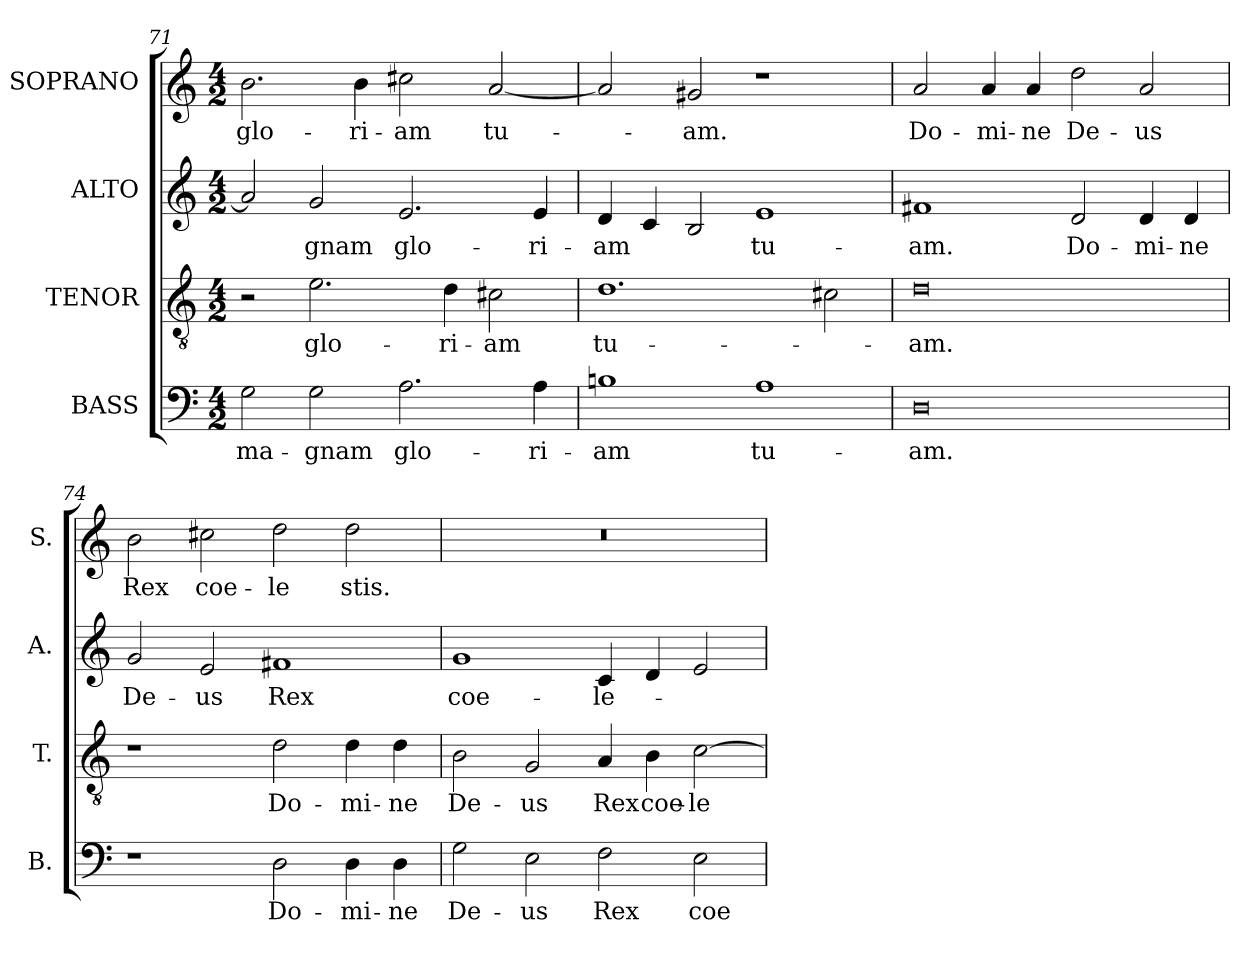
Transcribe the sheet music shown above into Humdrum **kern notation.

**kern	**text	**kern	**text	**kern	**text	**kern	**text
*part4	*part4	*part3	*part3	*part2	*part2	*part1	*part1
*staff4	*staff4	*staff3	*staff3	*staff2	*staff2	*staff1	*staff1
*I"BASS	*	*I"TENOR	*	*I"ALTO	*	*I"SOPRANO	*
*I'B.	*	*I'T.	*	*I'A.	*	*I'S.	*
*clefF4	*	*clefGv2	*	*clefG2	*	*clefG2	*
*	*	*ITrd7c12	*	*	*	*	*
*k[]	*	*k[]	*	*k[]	*	*k[]	*
*C:	*	*C:	*	*C:	*	*C:	*
*M4/2	*	*M4/2	*	*M4/2	*	*M4/2	*
=71	=71	=71	=71	=71	=71	=71	=71
!	!LO:LY:b:color=#000000	!	!	!	!	!	!
!	!	!	!	!	!	!	!LO:LY:b:color=#000000
2Gi\	ma-	2r	.	2ai/]	.	2.bi\	glo-
!	!LO:LY:b:color=#000000	!	!	!	!	!	!
!	!	!	!LO:LY:b:color=#000000	!	!	!	!
!	!	!	!	!	!LO:LY:b:color=#000000	!	!
2Gi\	-gnam	2.Ei\	glo-	2gi/	-gnam	.	.
!	!	!	!	!	!	!	!LO:LY:b:color=#000000
.	.	.	.	.	.	4bi\	-ri-
!	!LO:LY:b:color=#000000	!	!	!	!	!	!
!	!	!	!	!	!LO:LY:b:color=#000000	!	!
!	!	!	!	!	!	!	!LO:LY:b:color=#000000
2.Ai\	glo-	.	.	2.ei/	glo-	2cc#Xi\	-am
!	!	!	!LO:LY:b:color=#000000	!	!	!	!
.	.	4Di\	-ri-	.	.	.	.
!	!	!	!LO:LY:b:color=#000000	!	!	!	!
!	!	!	!	!	!	!	!LO:LY:b:color=#000000
.	.	2C#Xi\	-am	.	.	[2ai/	tu-
!	!LO:LY:b:color=#000000	!	!	!	!	!	!
!	!	!	!	!	!LO:LY:b:color=#000000	!	!
4Ai\	-ri-	.	.	4ei/	-ri-	.	.
!!LO:LB:g=z
=72	=72	=72	=72	=72	=72	=72	=72
!	!LO:LY:b:color=#000000	!	!	!	!	!	!
!	!	!	!LO:LY:b:color=#000000	!	!	!	!
!	!	!	!	!	!LO:LY:b:color=#000000	!	!
1Bni	-am	1.Di	tu-	4di/	-am	2ai/]	.
.	.	.	.	4ci/	.	.	.
!	!	!	!	!	!	!	!LO:LY:b:color=#000000
.	.	.	.	2Bi/	.	2g#Xi/	-am.
!	!LO:LY:b:color=#000000	!	!	!	!	!	!
!	!	!	!	!	!LO:LY:b:color=#000000	!	!
1Ai	tu-	.	.	1ei	tu-	1r	.
.	.	2C#Xi\	.	.	.	.	.
=73	=73	=73	=73	=73	=73	=73	=73
!	!LO:LY:b:color=#000000	!	!	!	!	!	!
!	!	!	!LO:LY:b:color=#000000	!	!	!	!
!	!	!	!	!	!LO:LY:b:color=#000000	!	!
!	!	!	!	!	!	!	!LO:LY:b:color=#000000
0Di	-am.	0Di	-am.	1f#Xi	-am.	2ai/	Do-
!	!	!	!	!	!	!	!LO:LY:b:color=#000000
.	.	.	.	.	.	4ai/	-mi-
!	!	!	!	!	!	!	!LO:LY:b:color=#000000
.	.	.	.	.	.	4ai/	-ne
!	!	!	!	!	!LO:LY:b:color=#000000	!	!
!	!	!	!	!	!	!	!LO:LY:b:color=#000000
.	.	.	.	2di/	Do-	2ddi\	De-
!	!	!	!	!	!LO:LY:b:color=#000000	!	!
!	!	!	!	!	!	!	!LO:LY:b:color=#000000
.	.	.	.	4di/	-mi-	2ai/	-us
!	!	!	!	!	!LO:LY:b:color=#000000	!	!
.	.	.	.	4di/	-ne	.	.
=74	=74	=74	=74	=74	=74	=74	=74
!	!	!	!	!	!LO:LY:b:color=#000000	!	!
!	!	!	!	!	!	!	!LO:LY:b:color=#000000
1r	.	1r	.	2gi/	De-	2bi\	Rex
!	!	!	!	!	!LO:LY:b:color=#000000	!	!
!	!	!	!	!	!	!	!LO:LY:b:color=#000000
.	.	.	.	2ei/	-us	2cc#Xi\	coe-
!	!LO:LY:b:color=#000000	!	!	!	!	!	!
!	!	!	!LO:LY:b:color=#000000	!	!	!	!
!	!	!	!	!	!LO:LY:b:color=#000000	!	!
!	!	!	!	!	!	!	!LO:LY:b:color=#000000
2Di\	Do-	2Di\	Do-	1f#Xi	Rex	2ddi\	-le
!	!LO:LY:b:color=#000000	!	!	!	!	!	!
!	!	!	!LO:LY:b:color=#000000	!	!	!	!
!	!	!	!	!	!	!	!LO:LY:b:color=#000000
4Di\	-mi-	4Di\	-mi-	.	.	2ddi\	stis.
!	!LO:LY:b:color=#000000	!	!	!	!	!	!
!	!	!	!LO:LY:b:color=#000000	!	!	!	!
4Di\	-ne	4Di\	-ne	.	.	.	.
=75	=75	=75	=75	=75	=75	=75	=75
!	!LO:LY:b:color=#000000	!	!	!	!	!	!
!	!	!	!LO:LY:b:color=#000000	!	!	!	!
!	!	!	!	!	!LO:LY:b:color=#000000	!LO:N:vis=1	!
2Gi\	De-	2BBi\	De-	1gi	coe-	0r	.
!	!LO:LY:b:color=#000000	!	!	!	!	!	!
!	!	!	!LO:LY:b:color=#000000	!	!	!	!
2Ei\	-us	2GGi/	-us	.	.	.	.
!	!LO:LY:b:color=#000000	!	!	!	!	!	!
!	!	!	!LO:LY:b:color=#000000	!	!	!	!
!	!	!	!	!	!LO:LY:b:color=#000000	!	!
2Fi\	Rex	4AAi/	Rex	4ci/	-le-	.	.
!	!	!	!LO:LY:b:color=#000000	!	!	!	!
.	.	4BBi\	coe-	4di/	.	.	.
!	!LO:LY:b:color=#000000	!	!	!	!	!	!
!	!	!	!LO:LY:b:color=#000000	!	!	!	!
2Ei\	coe-	[2Ci\	-le-	2ei/	.	.	.
=	=	=	=	=	=	=	=
*-	*-	*-	*-	*-	*-	*-	*-
